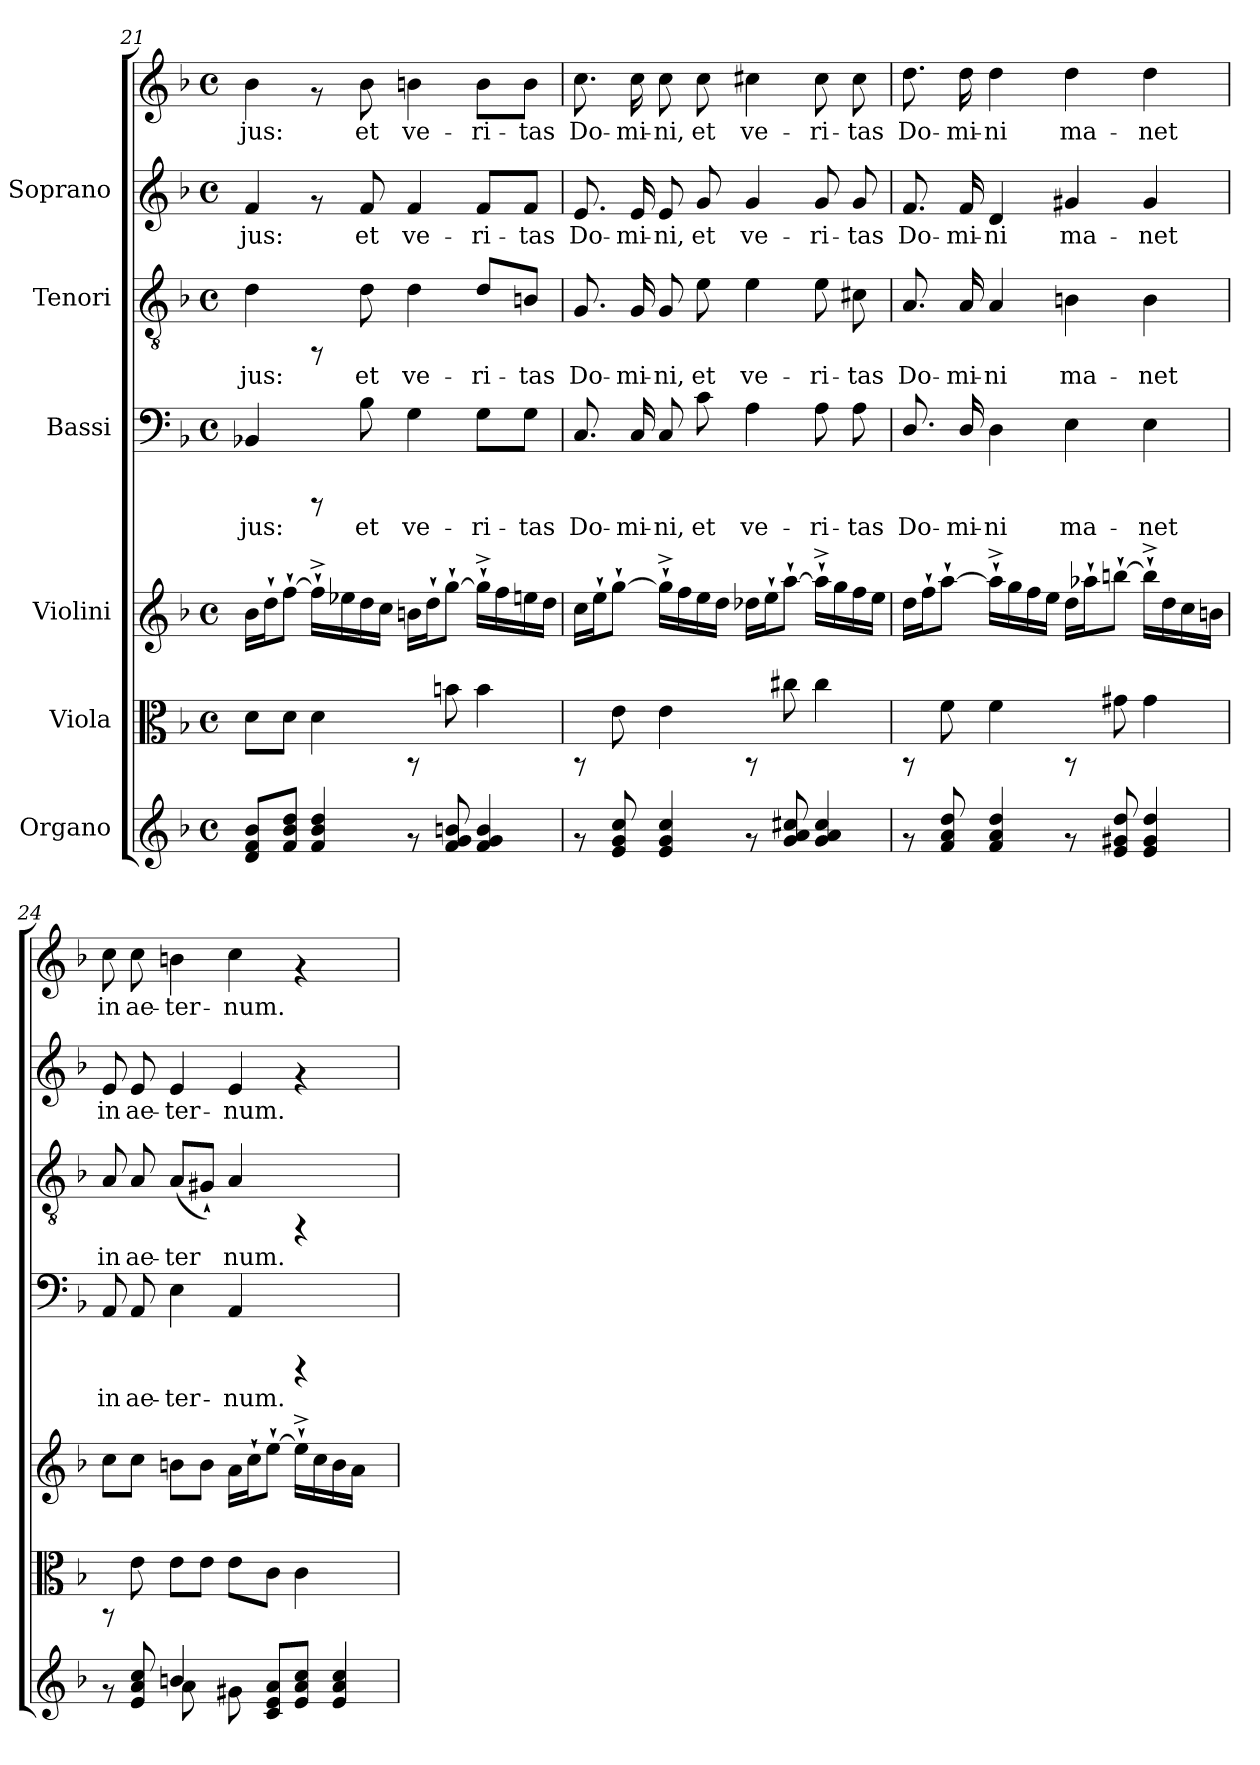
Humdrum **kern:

**kern	**kern	**kern	**kern	**text	**kern	**text	**kern	**text	**kern	**text
*part6	*part5	*part4	*part3	*part3	*part2	*part2	*part1	*part1	*part1	*part1
*staff7	*staff6	*staff5	*staff4	*staff4	*staff3	*staff3	*staff2	*staff2	*staff1	*staff1
*I"Organo	*I"Viola	*I"Violini	*I"Bassi	*	*I"Tenori	*	*I"Soprano	*	*	*
*clefG2	*clefC3	*clefG2	*clefF4	*	*clefGv2	*	*clefG2	*	*clefG2	*
*k[b-]	*k[b-]	*k[b-]	*k[b-]	*	*k[b-]	*	*k[b-]	*	*k[b-]	*
*F:	*F:	*F:	*F:	*	*F:	*	*F:	*	*F:	*
*M4/4	*M4/4	*M4/4	*M4/4	*	*M4/4	*	*M4/4	*	*M4/4	*
*met(c)	*met(c)	*met(c)	*met(c)	*	*met(c)	*	*met(c)	*	*met(c)	*
=21	=21	=21	=21	=21	=21	=21	=21	=21	=21	=21
!	!	!	!	!LO:LY:b	!	!LO:LY:b	!	!LO:LY:b	!	!LO:LY:b
8b-/ 8f/ 8d/L	8d\L	16b-\L	4BB-X/	-jus:	4d\	-jus:	4f/	jus:	4b-\	-jus:
.	.	16dd`>\	.	.	.	.	.	.	.	.
8dd/ 8b-/ 8f/J	8d\J	[>8ff`>\J	.	.	.	.	.	.	.	.
4dd/ 4b-/ 4f/	4d\	16ff^>`>\L]	8rCCC	.	8rFF	.	8rf	.	8rf	.
.	.	16ee-X\	.	.	.	.	.	.	.	.
!	!	!	!	!LO:LY:b	!	!LO:LY:b	!	!LO:LY:b	!	!LO:LY:b
.	.	16dd\	8B-\	et	8d\	et	8f/	et	8b-\	et
.	.	16cc\J	.	.	.	.	.	.	.	.
!	!	!	!	!LO:LY:b	!	!LO:LY:b	!	!LO:LY:b	!	!LO:LY:b
8rf	8rAA	16bn\L	4G\	ve-	4d\	ve-	4f/	ve-	4bn\	ve-
.	.	16dd`>\	.	.	.	.	.	.	.	.
8bn/ 8g/ 8f/	8bn\	[>8gg`>\J	.	.	.	.	.	.	.	.
!	!	!	!	!LO:LY:b	!	!LO:LY:b	!	!LO:LY:b	!	!LO:LY:b
4b/ 4g/ 4f/	4b\	16gg^>`>\L]	8G\L	-ri-	8d/L	-ri-	8f/L	-ri-	8b\L	-ri-
.	.	16ff\	.	.	.	.	.	.	.	.
!	!	!	!	!LO:LY:b	!	!LO:LY:b	!	!LO:LY:b	!	!LO:LY:b
.	.	16een\	8G\J	-tas	8Bn/J	-tas	8f/J	-tas	8b\J	-tas
.	.	16dd\J	.	.	.	.	.	.	.	.
!!LO:PB:g=z
=22	=22	=22	=22	=22	=22	=22	=22	=22	=22	=22
!	!	!	!	!LO:LY:b	!	!LO:LY:b	!	!LO:LY:b	!	!LO:LY:b
8rf	8rAA	16cc\L	8.C/	Do-	8.G/	Do-	8.e/	Do-	8.cc\	Do-
.	.	16ee`>\	.	.	.	.	.	.	.	.
8cc/ 8g/ 8e/	8e\	[>8gg`>\J	.	.	.	.	.	.	.	.
!	!	!	!	!LO:LY:b	!	!LO:LY:b	!	!LO:LY:b	!	!LO:LY:b
.	.	.	16C/	-mi-	16G/	-mi-	16e/	-mi-	16cc\	-mi-
!	!	!	!	!LO:LY:b	!	!LO:LY:b	!	!LO:LY:b	!	!LO:LY:b
4cc/ 4g/ 4e/	4e\	16gg^>`>\L]	8C/	-ni,	8G/	-ni,	8e/	-ni,	8cc\	-ni,
.	.	16ff\	.	.	.	.	.	.	.	.
!	!	!	!	!LO:LY:b	!	!LO:LY:b	!	!LO:LY:b	!	!LO:LY:b
.	.	16ee\	8c\	et	8e\	et	8g/	et	8cc\	et
.	.	16dd\J	.	.	.	.	.	.	.	.
!	!	!	!	!LO:LY:b	!	!LO:LY:b	!	!LO:LY:b	!	!LO:LY:b
8rf	8rAA	16dd-X\L	4A\	ve-	4e\	ve-	4g/	ve-	4cc#X\	ve-
.	.	16ee`>\	.	.	.	.	.	.	.	.
8cc#X/ 8a/ 8g/	8cc#X\	[>8aa`>\J	.	.	.	.	.	.	.	.
!	!	!	!	!LO:LY:b	!	!LO:LY:b	!	!LO:LY:b	!	!LO:LY:b
4cc#/ 4a/ 4g/	4cc#\	16aa^>`>\L]	8A\	-ri-	8e\	-ri-	8g/	-ri-	8cc#\	-ri-
.	.	16gg\	.	.	.	.	.	.	.	.
!	!	!	!	!LO:LY:b	!	!LO:LY:b	!	!LO:LY:b	!	!LO:LY:b
.	.	16ff\	8A\	-tas	8c#X\	-tas	8g/	-tas	8cc#\	-tas
.	.	16ee\J	.	.	.	.	.	.	.	.
=23	=23	=23	=23	=23	=23	=23	=23	=23	=23	=23
!	!	!	!	!LO:LY:b	!	!LO:LY:b	!	!LO:LY:b	!	!LO:LY:b
8rf	8rAA	16dd\L	8.D/	Do-	8.A/	Do-	8.f/	Do-	8.dd\	Do-
.	.	16ff`>\	.	.	.	.	.	.	.	.
8dd/ 8a/ 8f/	8f\	[>8aa`>\J	.	.	.	.	.	.	.	.
!	!	!	!	!LO:LY:b	!	!LO:LY:b	!	!LO:LY:b	!	!LO:LY:b
.	.	.	16D/	-mi-	16A/	-mi-	16f/	-mi-	16dd\	-mi-
!	!	!	!	!LO:LY:b	!	!LO:LY:b	!	!LO:LY:b	!	!LO:LY:b
4dd/ 4a/ 4f/	4f\	16aa^>`>\L]	4D\	-ni	4A/	-ni	4d/	-ni	4dd\	-ni
.	.	16gg\	.	.	.	.	.	.	.	.
.	.	16ff\	.	.	.	.	.	.	.	.
.	.	16ee\J	.	.	.	.	.	.	.	.
!	!	!	!	!LO:LY:b	!	!LO:LY:b	!	!LO:LY:b	!	!LO:LY:b
8rf	8rAA	16dd\L	4E\	ma-	4Bn\	ma-	4g#X/	ma-	4dd\	ma-
.	.	16aa-X`>\	.	.	.	.	.	.	.	.
8dd/ 8g#X/ 8e/	8g#X\	[>8bbn`>\J	.	.	.	.	.	.	.	.
!	!	!	!	!LO:LY:b	!	!LO:LY:b	!	!LO:LY:b	!	!LO:LY:b
4dd/ 4g#/ 4e/	4g#\	16bbn^>`>\L]	4E\	-net	4B\	-net	4g#/	-net	4dd\	-net
.	.	16dd\	.	.	.	.	.	.	.	.
.	.	16cc\	.	.	.	.	.	.	.	.
.	.	16bn\J	.	.	.	.	.	.	.	.
=24	=24	=24	=24	=24	=24	=24	=24	=24	=24	=24
*^	*	*	*	*	*	*	*	*	*	*
!	!	!	!	!	!LO:LY:b	!	!LO:LY:b	!	!LO:LY:b	!	!LO:LY:b
8rf	4ryy	8rAA	8cc\L	8AA/	in	8A/	in	8e/	in	8cc\	in
!	!	!	!	!	!LO:LY:b	!	!LO:LY:b	!	!LO:LY:b	!	!LO:LY:b
8cc/ 8a/ 8e/	.	8e\	8cc\J	8AA/	ae-	8A/	ae-	8e/	ae-	8cc\	ae-
!	!	!	!	!	!LO:LY:b	!	!LO:LY:b	!	!LO:LY:b	!	!LO:LY:b
4bn/	8a\	8e\L	8bn\L	4E\	-ter-	(>8A/L	-ter-	4e/	-ter-	4bn\	-ter-
!	!	!	!	!	!	!	!LO:LY:b	!	!	!	!
.	2.ryy	8e\J	8b\J	.	.	8G#X`</J)	-	.	.	.	.
!	!	!	!	!	!LO:LY:b	!	!LO:LY:b	!	!LO:LY:b	!	!LO:LY:b
8g#X\	.	8e\L	16a\L	4AA/	-num.	4A/	num.	4e/	-num.	4cc\	-num.
.	.	.	16cc`>\	.	.	.	.	.	.	.	.
8a/ 8e/ 8c/L	.	8c\J	[>8ee`>\J	.	.	.	.	.	.	.	.
8cc/ 8a/ 8e/J	.	4c\	16ee^>`>\L]	4rCCC	.	4rFF	.	4rf	.	4rf	.
.	.	.	16cc\	.	.	.	.	.	.	.	.
4cc/ 4a/ 4e/	.	.	16b\	.	.	.	.	.	.	.	.
.	.	.	16a\J	.	.	.	.	.	.	.	.
.	.	8ryy	8ryy	8ryy	.	8ryy	.	8ryy	.	8ryy	.
*v	*v	*	*	*	*	*	*	*	*	*	*
=	=	=	=	=	=	=	=	=	=	=
*-	*-	*-	*-	*-	*-	*-	*-	*-	*-	*-
